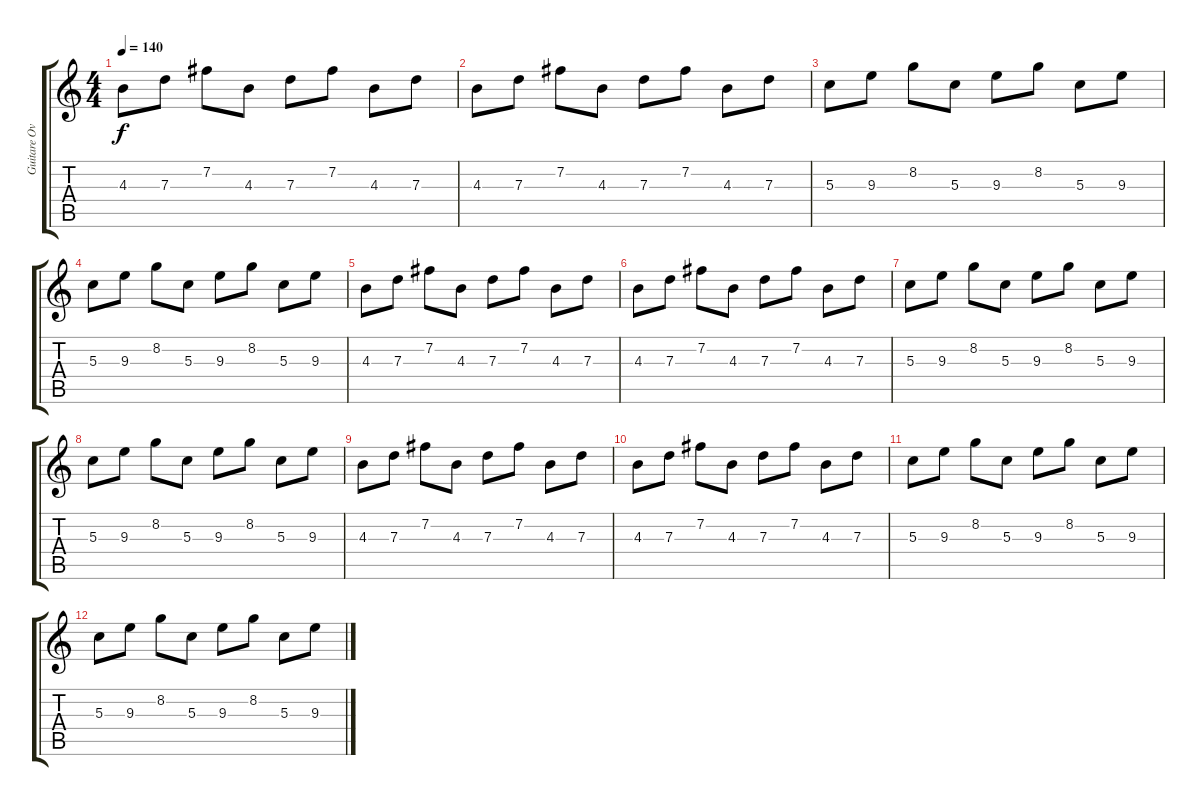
\track ("Guitare Overdrive" "Guitare Ov") {instrument overdrivenguitar}
\staff {score tabs}
\tuning (E4 B3 G3 D3 A2 E2) {hide}
\ts (4 4)
\tempo 140
\clef g2
\ks c
4.3.8{dy f} 7.3.8 7.2.8 4.3.8 7.3.8 7.2.8 4.3.8 7.3.8 |
4.3.8 7.3.8 7.2.8 4.3.8 7.3.8 7.2.8 4.3.8 7.3.8 |
5.3.8 9.3.8 8.2.8 5.3.8 9.3.8 8.2.8 5.3.8 9.3.8 |
5.3.8 9.3.8 8.2.8 5.3.8 9.3.8 8.2.8 5.3.8 9.3.8 |
4.3.8 7.3.8 7.2.8 4.3.8 7.3.8 7.2.8 4.3.8 7.3.8 |
4.3.8 7.3.8 7.2.8 4.3.8 7.3.8 7.2.8 4.3.8 7.3.8 |
5.3.8 9.3.8 8.2.8 5.3.8 9.3.8 8.2.8 5.3.8 9.3.8 |
5.3.8 9.3.8 8.2.8 5.3.8 9.3.8 8.2.8 5.3.8 9.3.8 |
4.3.8 7.3.8 7.2.8 4.3.8 7.3.8 7.2.8 4.3.8 7.3.8 |
4.3.8 7.3.8 7.2.8 4.3.8 7.3.8 7.2.8 4.3.8 7.3.8 |
5.3.8 9.3.8 8.2.8 5.3.8 9.3.8 8.2.8 5.3.8 9.3.8 |
5.3.8 9.3.8 8.2.8 5.3.8 9.3.8 8.2.8 5.3.8 9.3.8
